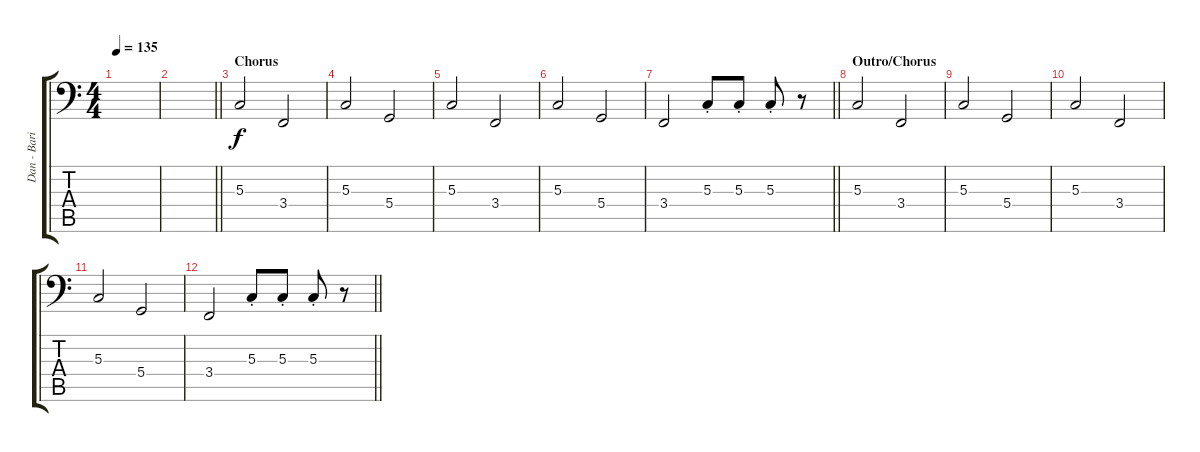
\track ("Dan - Bari Sax" "Dan - Bari") {instrument baritonesax}
\staff {score tabs}
\tuning (E3 B2 G2 D2 A1 E1) {hide}
\ts (4 4)
\tempo 135
\clef f4
\ks c
|
\barLineRight lightlight
|
\section ("" "Chorus")
5.3.2 3.4.2 |
5.3.2 5.4.2 |
5.3.2 3.4.2 |
5.3.2 5.4.2 |
\barLineRight lightlight
3.4.2 5.3{st}.8 5.3{st}.8 5.3{st}.8 r.8 |
\section ("" "Outro/Chorus")
5.3.2 3.4.2 |
5.3.2 5.4.2 |
5.3.2 3.4.2 |
5.3.2 5.4.2 |
\barLineRight lightlight
3.4.2 5.3{st}.8 5.3{st}.8 5.3{st}.8 r.8
